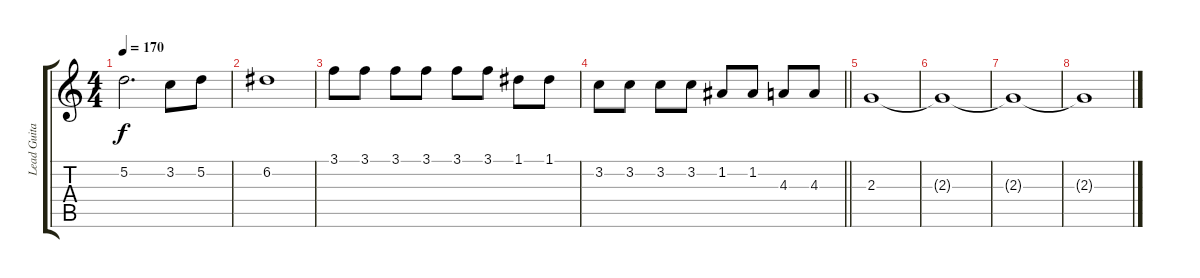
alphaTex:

\track ("Lead Guitar" "Lead Guita") {instrument distortionguitar}
\staff {score tabs}
\tuning (D4 A3 F3 C3 G2 D2) {hide}
\ts (4 4)
\tempo 170
\clef g2
\ks c
5.2.2{d dy f} 3.2.8 5.2.8 |
6.2.1 |
3.1.8 3.1.8 3.1.8 3.1.8 3.1.8 3.1.8 1.1.8 1.1.8 |
\barLineRight lightlight
3.2.8 3.2.8 3.2.8 3.2.8 1.2.8 1.2.8 4.3.8 4.3.8 |
2.3.1{volume 10} |
2.3{t}.1{volume 6} |
2.3{t}.1{volume 2} |
2.3{t}.1{volume 0}
